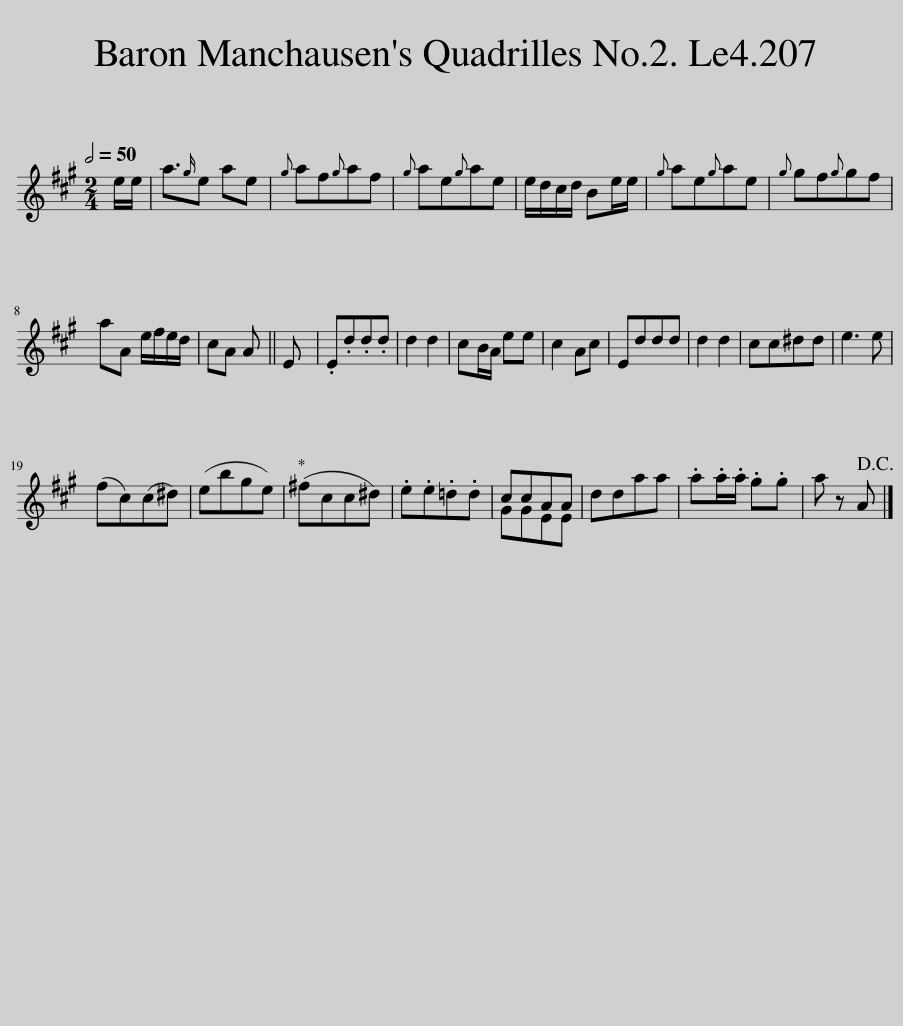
X:1
%%score ( 1 2 )
L:1/8
Q:1/2=50
M:2/4
I:linebreak $
K:A
V:1 treble
V:2 treble
V:1
 e/e/ | a3/2{g}e ae |{g} af{g}af |{g} ae{g}ae | e/d/c/d/ Be/e/ | %5
{g} ae{g}ae |{g} gf{g}gf |$ aA e/f/e/d/ | cA A || E | %10
 .E.d.d.d | d2 d2 | cB/A/ ee | c2 Ac | Eddd | %15
 d2 d2 | cc^dd | e3 e |$ (fc)(c^d) | (ebge) | %20
 (^fcc^d) | .e.e.=d.d | ccAA | ddaa | .a.a/.a/ .g.g | %25
 a z A!D.C.! |] %26
V:2
 x | x9/2 | x4 | x4 | x4 | %5
 x4 | x4 |$ x4 | x3 || x | %10
 x4 | x4 | x4 | x4 | x4 | %15
 x4 | x4 | x4 |$ x4 | x4 | %20
 x4 | x4 | GGEE | x4 | x4 | %25
 x3 |] %26
